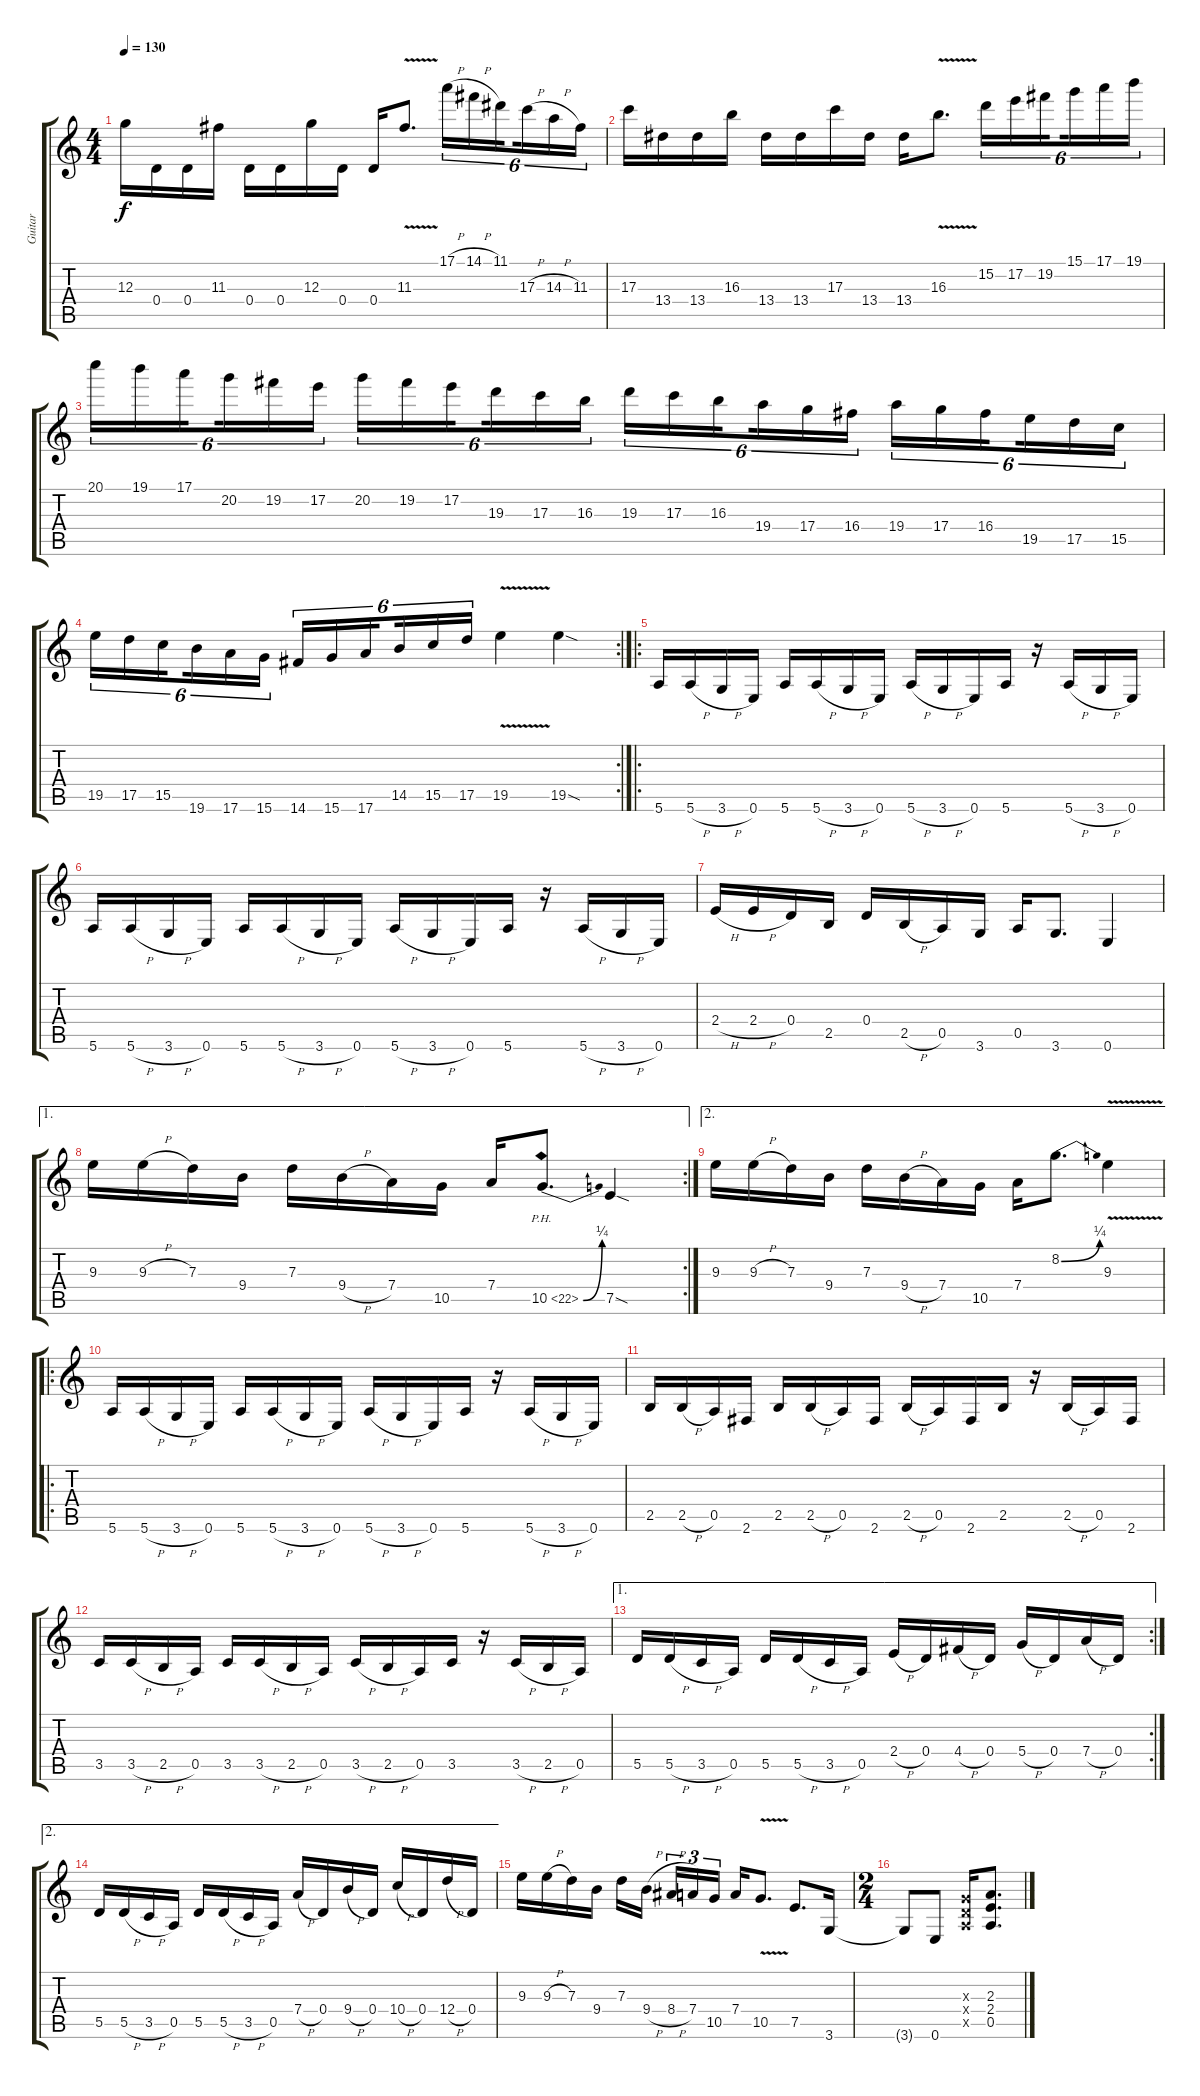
\track ("Guitar" "Guitar") {instrument distortionguitar}
\staff {score tabs}
\tuning (E4 B3 G3 D3 A2 E2) {hide}
\ts (4 4)
\tempo 130
\clef g2
\ks c
12.3.16{dy f} 0.4.16 0.4.16 11.3.16 0.4.16 0.4.16 12.3.16 0.4.16 0.4.16 11.3{v}.8{d} 17.1{h}.16{tu (6 4)} 14.1{h}.16{tu (6 4)} 11.1.16{tu (6 4) beam splitsecondary} 17.3{h}.16{tu (6 4)} 14.3{h}.16{tu (6 4)} 11.3.16{tu (6 4)} |
17.3.16 13.4.16 13.4.16 16.3.16 13.4.16 13.4.16 17.3.16 13.4.16 13.4.16 16.3{v}.8{d} 15.2.16{tu (6 4)} 17.2.16{tu (6 4)} 19.2.16{tu (6 4) beam splitsecondary} 15.1.16{tu (6 4)} 17.1.16{tu (6 4)} 19.1.16{tu (6 4)} |
20.1.16{tu (6 4)} 19.1.16{tu (6 4)} 17.1.16{tu (6 4) beam splitsecondary} 20.2.16{tu (6 4)} 19.2.16{tu (6 4)} 17.2.16{tu (6 4)} 20.2.16{tu (6 4)} 19.2.16{tu (6 4)} 17.2.16{tu (6 4) beam splitsecondary} 19.3.16{tu (6 4)} 17.3.16{tu (6 4)} 16.3.16{tu (6 4)} 19.3.16{tu (6 4)} 17.3.16{tu (6 4)} 16.3.16{tu (6 4) beam splitsecondary} 19.4.16{tu (6 4)} 17.4.16{tu (6 4)} 16.4.16{tu (6 4)} 19.4.16{tu (6 4)} 17.4.16{tu (6 4)} 16.4.16{tu (6 4) beam splitsecondary} 19.5.16{tu (6 4)} 17.5.16{tu (6 4)} 15.5.16{tu (6 4)} |
\rc 2
19.5.16{tu (6 4)} 17.5.16{tu (6 4)} 15.5.16{tu (6 4) beam splitsecondary} 19.6.16{tu (6 4)} 17.6.16{tu (6 4)} 15.6.16{tu (6 4)} 14.6.16{tu (6 4)} 15.6.16{tu (6 4)} 17.6.16{tu (6 4) beam splitsecondary} 14.5.16{tu (6 4)} 15.5.16{tu (6 4)} 17.5.16{tu (6 4)} 19.5{v}.4 19.5{sod}.4 |
\ro
5.6.16 5.6{h}.16 3.6{h}.16 0.6.16 5.6.16 5.6{h}.16 3.6{h}.16 0.6.16 5.6{h}.16 3.6{h}.16 0.6.16 5.6.16 r.16 5.6{h}.16 3.6{h}.16 0.6.16 |
5.6.16 5.6{h}.16 3.6{h}.16 0.6.16 5.6.16 5.6{h}.16 3.6{h}.16 0.6.16 5.6{h}.16 3.6{h}.16 0.6.16 5.6.16 r.16 5.6{h}.16 3.6{h}.16 0.6.16 |
2.4{h}.16 2.4{h}.16 0.4.16 2.5.16 0.4.16 2.5{h}.16 0.5.16 3.6.16 0.5.16 3.6.8{d} 0.6.4 |
\ae 1
\rc 2
9.3.16 9.3{h}.16 7.3.16 9.4.16 7.3.16 9.4{h}.16 7.4.16 10.5.16 7.4.16 10.5{be (bend 0 0 60 1) ph 12}.8{d} 7.5{sod}.4 |
\ae 2
9.3.16 9.3{h}.16 7.3.16 9.4.16 7.3.16 9.4{h}.16 7.4.16 10.5.16 7.4.16 8.2{be (bend 0 0 60 1)}.8{d} 9.3{v}.4 |
\ro
5.6.16 5.6{h}.16 3.6{h}.16 0.6.16 5.6.16 5.6{h}.16 3.6{h}.16 0.6.16 5.6{h}.16 3.6{h}.16 0.6.16 5.6.16 r.16 5.6{h}.16 3.6{h}.16 0.6.16 |
2.5.16 2.5{h}.16 0.5.16 2.6.16 2.5.16 2.5{h}.16 0.5.16 2.6.16 2.5{h}.16 0.5.16 2.6.16 2.5.16 r.16 2.5{h}.16 0.5.16 2.6.16 |
3.5.16 3.5{h}.16 2.5{h}.16 0.5.16 3.5.16 3.5{h}.16 2.5{h}.16 0.5.16 3.5{h}.16 2.5{h}.16 0.5.16 3.5.16 r.16 3.5{h}.16 2.5{h}.16 0.5.16 |
\ae 1
\rc 2
5.5.16 5.5{h}.16 3.5{h}.16 0.5.16 5.5.16 5.5{h}.16 3.5{h}.16 0.5.16 2.4{h}.16 0.4.16 4.4{h}.16 0.4.16 5.4{h}.16 0.4.16 7.4{h}.16 0.4.16 |
\ae 2
5.5.16 5.5{h}.16 3.5{h}.16 0.5.16 5.5.16 5.5{h}.16 3.5{h}.16 0.5.16 7.4{h}.16 0.4.16 9.4{h}.16 0.4.16 10.4{h}.16 0.4.16 12.4{h}.16 0.4.16 |
9.3.16 9.3{h}.16 7.3.16 9.4.16 7.3.16 9.4{h}.16{beam splitsecondary} 8.4{h}.16{tu (3 2)} 7.4.16{tu (3 2)} 10.5.16{tu (3 2)} 7.4.16 10.5{v}.8{d} 7.5.8{d} 3.6.16 |
\ts (2 4)
3.6{t}.8 0.6.8 (0.3{x} 0.4{x} 0.5{x}).16 (2.3 2.4 0.5).8{d}
